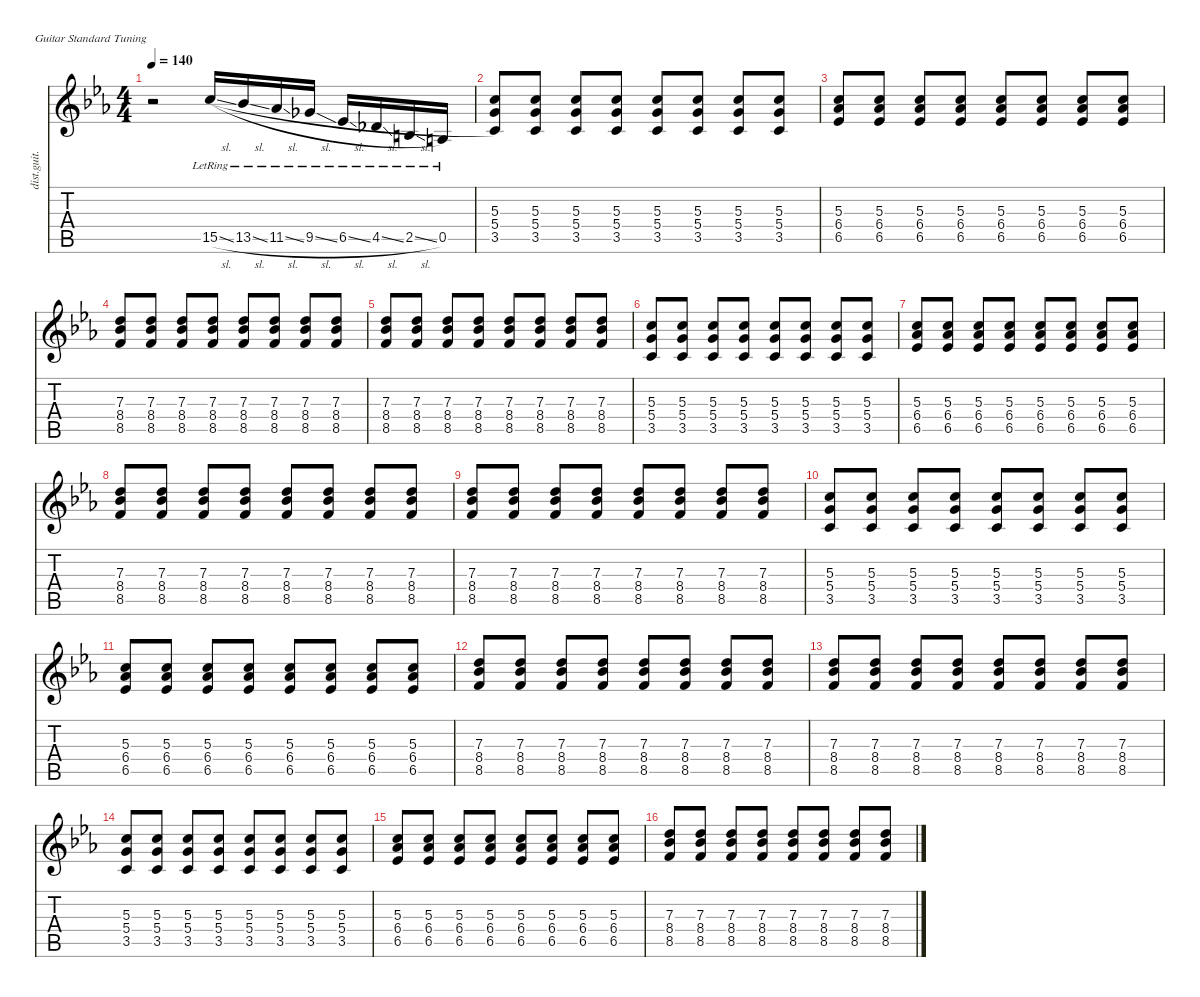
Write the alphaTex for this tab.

\defaultSystemsLayout 4
\hideDynamics
\bracketExtendMode nobrackets
\otherSystemsTrackNameOrientation horizontal
\track ("Distortion Guitar" "dist.guit.") {instrument distortionguitar}
\staff {score tabs}
\tuning (E4 B3 G3 D3 A2 E2)
\ts (4 4)
\tempo 140
\clef g2
\ks cminor
r.2{dy mf beam Down} 15.5{sl lr acc forcenatural}.16{legatoorigin beam Up} 13.5{sl lr acc b}.16{legatoorigin beam Up} 11.5{sl lr acc b}.16{legatoorigin beam Up} 9.5{sl lr acc b}.16{legatoorigin beam Up} 6.5{sl lr acc b}.16{legatoorigin beam Up} 4.5{sl lr acc b}.16{legatoorigin beam Up} 2.5{sl lr acc forcenatural}.16{legatoorigin beam Up} 0.5{lr acc forcenatural}.16{legatoorigin beam Up} |
(3.5{acc forcenatural} 5.4{acc forcenatural} 5.3{acc forcenatural}).8{beam Up} (3.5{acc forcenatural} 5.4{acc forcenatural} 5.3{acc forcenatural}).8{beam Up} (3.5{acc forcenatural} 5.4{acc forcenatural} 5.3{acc forcenatural}).8{beam Up} (3.5{acc forcenatural} 5.4{acc forcenatural} 5.3{acc forcenatural}).8{beam Up} (3.5{acc forcenatural} 5.4{acc forcenatural} 5.3{acc forcenatural}).8{beam Up} (3.5{acc forcenatural} 5.4{acc forcenatural} 5.3{acc forcenatural}).8{beam Up} (3.5{acc forcenatural} 5.4{acc forcenatural} 5.3{acc forcenatural}).8{beam Up} (3.5{acc forcenatural} 5.4{acc forcenatural} 5.3{acc forcenatural}).8{beam Up} |
(6.5{acc b} 6.4{acc b} 5.3{acc forcenatural}).8{beam Up} (6.4{acc b} 6.5{acc b} 5.3{acc forcenatural}).8{beam Up} (6.4{acc b} 6.5{acc b} 5.3{acc forcenatural}).8{beam Up} (6.4{acc b} 6.5{acc b} 5.3{acc forcenatural}).8{beam Up} (6.4{acc b} 6.5{acc b} 5.3{acc forcenatural}).8{beam Up} (6.4{acc b} 6.5{acc b} 5.3{acc forcenatural}).8{beam Up} (6.4{acc b} 6.5{acc b} 5.3{acc forcenatural}).8{beam Up} (6.4{acc b} 6.5{acc b} 5.3{acc forcenatural}).8{beam Up} |
(8.5{acc forcenatural} 8.4{acc b} 7.3{acc forcenatural}).8{beam Up} (8.5{acc forcenatural} 8.4{acc b} 7.3{acc forcenatural}).8{beam Up} (8.5{acc forcenatural} 8.4{acc b} 7.3{acc forcenatural}).8{beam Up} (8.5{acc forcenatural} 8.4{acc b} 7.3{acc forcenatural}).8{beam Up} (8.5{acc forcenatural} 8.4{acc b} 7.3{acc forcenatural}).8{beam Up} (8.5{acc forcenatural} 8.4{acc b} 7.3{acc forcenatural}).8{beam Up} (8.5{acc forcenatural} 8.4{acc b} 7.3{acc forcenatural}).8{beam Up} (8.5{acc forcenatural} 8.4{acc b} 7.3{acc forcenatural}).8{beam Up} |
(8.5{acc forcenatural} 8.4{acc b} 7.3{acc forcenatural}).8{beam Up} (8.5{acc forcenatural} 8.4{acc b} 7.3{acc forcenatural}).8{beam Up} (8.5{acc forcenatural} 8.4{acc b} 7.3{acc forcenatural}).8{beam Up} (8.5{acc forcenatural} 8.4{acc b} 7.3{acc forcenatural}).8{beam Up} (8.5{acc forcenatural} 8.4{acc b} 7.3{acc forcenatural}).8{beam Up} (8.5{acc forcenatural} 8.4{acc b} 7.3{acc forcenatural}).8{beam Up} (8.5{acc forcenatural} 8.4{acc b} 7.3{acc forcenatural}).8{beam Up} (8.5{acc forcenatural} 8.4{acc b} 7.3{acc forcenatural}).8{beam Up} |
(3.5{acc forcenatural} 5.4{acc forcenatural} 5.3{acc forcenatural}).8{beam Up} (3.5{acc forcenatural} 5.4{acc forcenatural} 5.3{acc forcenatural}).8{beam Up} (3.5{acc forcenatural} 5.4{acc forcenatural} 5.3{acc forcenatural}).8{beam Up} (3.5{acc forcenatural} 5.4{acc forcenatural} 5.3{acc forcenatural}).8{beam Up} (3.5{acc forcenatural} 5.4{acc forcenatural} 5.3{acc forcenatural}).8{beam Up} (3.5{acc forcenatural} 5.4{acc forcenatural} 5.3{acc forcenatural}).8{beam Up} (3.5{acc forcenatural} 5.4{acc forcenatural} 5.3{acc forcenatural}).8{beam Up} (3.5{acc forcenatural} 5.4{acc forcenatural} 5.3{acc forcenatural}).8{beam Up} |
(6.5{acc b} 6.4{acc b} 5.3{acc forcenatural}).8{beam Up} (6.4{acc b} 6.5{acc b} 5.3{acc forcenatural}).8{beam Up} (6.4{acc b} 6.5{acc b} 5.3{acc forcenatural}).8{beam Up} (6.4{acc b} 6.5{acc b} 5.3{acc forcenatural}).8{beam Up} (6.4{acc b} 6.5{acc b} 5.3{acc forcenatural}).8{beam Up} (6.4{acc b} 6.5{acc b} 5.3{acc forcenatural}).8{beam Up} (6.4{acc b} 6.5{acc b} 5.3{acc forcenatural}).8{beam Up} (6.4{acc b} 6.5{acc b} 5.3{acc forcenatural}).8{beam Up} |
(8.5{acc forcenatural} 8.4{acc b} 7.3{acc forcenatural}).8{beam Up} (8.5{acc forcenatural} 8.4{acc b} 7.3{acc forcenatural}).8{beam Up} (8.5{acc forcenatural} 8.4{acc b} 7.3{acc forcenatural}).8{beam Up} (8.5{acc forcenatural} 8.4{acc b} 7.3{acc forcenatural}).8{beam Up} (8.5{acc forcenatural} 8.4{acc b} 7.3{acc forcenatural}).8{beam Up} (8.5{acc forcenatural} 8.4{acc b} 7.3{acc forcenatural}).8{beam Up} (8.5{acc forcenatural} 8.4{acc b} 7.3{acc forcenatural}).8{beam Up} (8.5{acc forcenatural} 8.4{acc b} 7.3{acc forcenatural}).8{beam Up} |
(8.5{acc forcenatural} 8.4{acc b} 7.3{acc forcenatural}).8{beam Up} (8.5{acc forcenatural} 8.4{acc b} 7.3{acc forcenatural}).8{beam Up} (8.5{acc forcenatural} 8.4{acc b} 7.3{acc forcenatural}).8{beam Up} (8.5{acc forcenatural} 8.4{acc b} 7.3{acc forcenatural}).8{beam Up} (8.5{acc forcenatural} 8.4{acc b} 7.3{acc forcenatural}).8{beam Up} (8.5{acc forcenatural} 8.4{acc b} 7.3{acc forcenatural}).8{beam Up} (8.5{acc forcenatural} 8.4{acc b} 7.3{acc forcenatural}).8{beam Up} (8.5{acc forcenatural} 8.4{acc b} 7.3{acc forcenatural}).8{beam Up} |
(3.5{acc forcenatural} 5.4{acc forcenatural} 5.3{acc forcenatural}).8{beam Up} (3.5{acc forcenatural} 5.4{acc forcenatural} 5.3{acc forcenatural}).8{beam Up} (3.5{acc forcenatural} 5.4{acc forcenatural} 5.3{acc forcenatural}).8{beam Up} (3.5{acc forcenatural} 5.4{acc forcenatural} 5.3{acc forcenatural}).8{beam Up} (3.5{acc forcenatural} 5.4{acc forcenatural} 5.3{acc forcenatural}).8{beam Up} (3.5{acc forcenatural} 5.4{acc forcenatural} 5.3{acc forcenatural}).8{beam Up} (3.5{acc forcenatural} 5.4{acc forcenatural} 5.3{acc forcenatural}).8{beam Up} (3.5{acc forcenatural} 5.4{acc forcenatural} 5.3{acc forcenatural}).8{beam Up} |
(6.5{acc b} 6.4{acc b} 5.3{acc forcenatural}).8{beam Up} (6.4{acc b} 6.5{acc b} 5.3{acc forcenatural}).8{beam Up} (6.4{acc b} 6.5{acc b} 5.3{acc forcenatural}).8{beam Up} (6.4{acc b} 6.5{acc b} 5.3{acc forcenatural}).8{beam Up} (6.4{acc b} 6.5{acc b} 5.3{acc forcenatural}).8{beam Up} (6.4{acc b} 6.5{acc b} 5.3{acc forcenatural}).8{beam Up} (6.4{acc b} 6.5{acc b} 5.3{acc forcenatural}).8{beam Up} (6.4{acc b} 6.5{acc b} 5.3{acc forcenatural}).8{beam Up} |
(8.5{acc forcenatural} 8.4{acc b} 7.3{acc forcenatural}).8{beam Up} (8.5{acc forcenatural} 8.4{acc b} 7.3{acc forcenatural}).8{beam Up} (8.5{acc forcenatural} 8.4{acc b} 7.3{acc forcenatural}).8{beam Up} (8.5{acc forcenatural} 8.4{acc b} 7.3{acc forcenatural}).8{beam Up} (8.5{acc forcenatural} 8.4{acc b} 7.3{acc forcenatural}).8{beam Up} (8.5{acc forcenatural} 8.4{acc b} 7.3{acc forcenatural}).8{beam Up} (8.5{acc forcenatural} 8.4{acc b} 7.3{acc forcenatural}).8{beam Up} (8.5{acc forcenatural} 8.4{acc b} 7.3{acc forcenatural}).8{beam Up} |
(8.5{acc forcenatural} 8.4{acc b} 7.3{acc forcenatural}).8{beam Up} (8.5{acc forcenatural} 8.4{acc b} 7.3{acc forcenatural}).8{beam Up} (8.5{acc forcenatural} 8.4{acc b} 7.3{acc forcenatural}).8{beam Up} (8.5{acc forcenatural} 8.4{acc b} 7.3{acc forcenatural}).8{beam Up} (8.5{acc forcenatural} 8.4{acc b} 7.3{acc forcenatural}).8{beam Up} (8.5{acc forcenatural} 8.4{acc b} 7.3{acc forcenatural}).8{beam Up} (8.5{acc forcenatural} 8.4{acc b} 7.3{acc forcenatural}).8{beam Up} (8.5{acc forcenatural} 8.4{acc b} 7.3{acc forcenatural}).8{beam Up} |
(3.5{acc forcenatural} 5.4{acc forcenatural} 5.3{acc forcenatural}).8{beam Up} (3.5{acc forcenatural} 5.4{acc forcenatural} 5.3{acc forcenatural}).8{beam Up} (3.5{acc forcenatural} 5.4{acc forcenatural} 5.3{acc forcenatural}).8{beam Up} (3.5{acc forcenatural} 5.4{acc forcenatural} 5.3{acc forcenatural}).8{beam Up} (3.5{acc forcenatural} 5.4{acc forcenatural} 5.3{acc forcenatural}).8{beam Up} (3.5{acc forcenatural} 5.4{acc forcenatural} 5.3{acc forcenatural}).8{beam Up} (3.5{acc forcenatural} 5.4{acc forcenatural} 5.3{acc forcenatural}).8{beam Up} (3.5{acc forcenatural} 5.4{acc forcenatural} 5.3{acc forcenatural}).8{beam Up} |
(6.5{acc b} 6.4{acc b} 5.3{acc forcenatural}).8{beam Up} (6.4{acc b} 6.5{acc b} 5.3{acc forcenatural}).8{beam Up} (6.4{acc b} 6.5{acc b} 5.3{acc forcenatural}).8{beam Up} (6.4{acc b} 6.5{acc b} 5.3{acc forcenatural}).8{beam Up} (6.4{acc b} 6.5{acc b} 5.3{acc forcenatural}).8{beam Up} (6.4{acc b} 6.5{acc b} 5.3{acc forcenatural}).8{beam Up} (6.4{acc b} 6.5{acc b} 5.3{acc forcenatural}).8{beam Up} (6.4{acc b} 6.5{acc b} 5.3{acc forcenatural}).8{beam Up} |
(8.5{acc forcenatural} 8.4{acc b} 7.3{acc forcenatural}).8{beam Up} (8.5{acc forcenatural} 8.4{acc b} 7.3{acc forcenatural}).8{beam Up} (8.5{acc forcenatural} 8.4{acc b} 7.3{acc forcenatural}).8{beam Up} (8.5{acc forcenatural} 8.4{acc b} 7.3{acc forcenatural}).8{beam Up} (8.5{acc forcenatural} 8.4{acc b} 7.3{acc forcenatural}).8{beam Up} (8.5{acc forcenatural} 8.4{acc b} 7.3{acc forcenatural}).8{beam Up} (8.5{acc forcenatural} 8.4{acc b} 7.3{acc forcenatural}).8{beam Up} (8.5{acc forcenatural} 8.4{acc b} 7.3{acc forcenatural}).8{beam Up}
